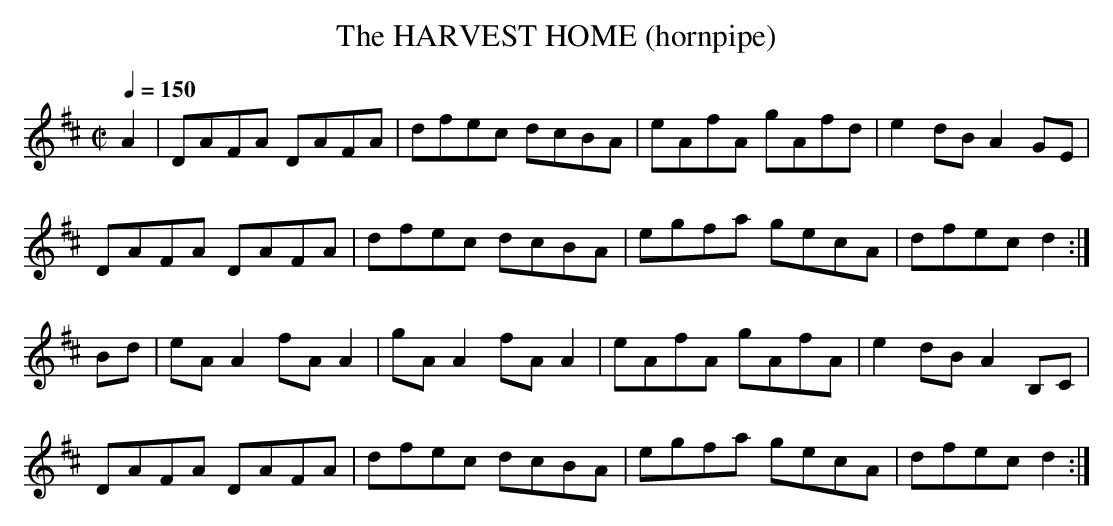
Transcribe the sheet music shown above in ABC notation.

X:1
T:HARVEST HOME (hornpipe), The
Q:1/4=150
M:C|
K:D
A2|DAFA DAFA|dfec dcBA|eAfA gAfd|e2dB A2GE|
DAFA DAFA|dfec dcBA|egfa gecA|dfec d2 :|
Bd|eA A2 fA A2|gA A2 fA A2|eAfA gAfA|e2dB A2B,C|
DAFA DAFA|dfec dcBA|egfa gecA|dfec d2 :|
